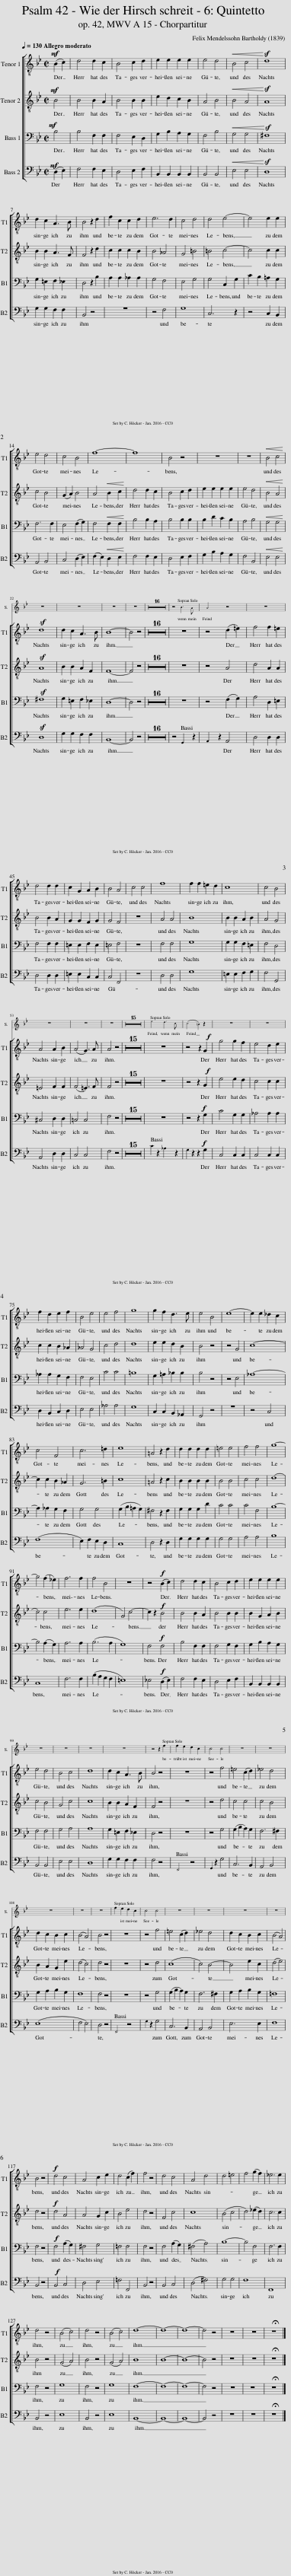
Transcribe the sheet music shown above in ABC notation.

X:1
%%score 1 [ 2 3 4 5 ]
L:1/8
Q:1/4=130
M:2/2
I:linebreak $
K:Bb
V:1 treble
V:2 treble-8
V:3 treble-8
V:4 bass
V:5 bass
V:1
 z4 | z8 | z8 | z8 | z8 | %5
 z8 | z8 |$ z8 | z8 | z8 | %10
 z8 | z8 | z8 | z8 |$ z8 | %15
 z8 | z8 | z8 | z8 | z8 | %20
 z8 | z8 |$ z8 | z8 | z8 | %25
 z8 | z8 | z8 | z8 | z8 | %30
 z8 | z8 | z8 | z8 | z8 | %35
 z8 | z8 | z8 | z8 | z8 | %40
 z8 | z8 | z4 B3 A | A4 z4 | z8 |$ %45
 z8 | z8 | z8 | z8 | z8 | %50
 z8 | z8 | z8 |$ z8 | z8 | %55
 z8 | z8 | z8 | z8 | z8 | %60
 z8 | z8 | z8 | z8 | z8 | %65
 z8 | z8 | z8 | z8 | z8 | %70
 z8 | e4 d3 c | (c4 =B2) z2 | z8 | z8 |$ %75
 z8 | z8 | z8 | z8 | z8 | %80
 z8 | z8 | z8 |$ z8 | z8 | %85
 z8 | z8 | z8 | z8 | z8 | %90
 z8 |$ z8 | z8 | z8 | z8 | %95
 z8 | z8 | z8 | z8 |$ z8 | %100
 z8 | z8 | z8 | z4 z2 f2 | f2 e2 d2 c2 | %105
 c4 c4 | z8 | z8 |$ z8 | z8 | %110
 z8 | f2 e2 d2 c2 | c4 c4 | z8 | z8 | %115
 z8 | z8 |$ z8 | z8 | z8 | %120
 z8 | z8 | z8 | z8 | z8 | %125
 z8 | z8 |$ z8 | z8 | z8 | %130
 z8 | z8 | z8 | z8 | z8 | %135
 z8 | z8 | !fermata!z8 |] %138
V:2
!mf! (B2 c2) | d4 d2 c2 | B4 c2 d2 | e2 e2 e2 e2 | e4 d4 | %5
!<(! B4 c4!<)! | d8 |$ d2 c2 A3 B | B4 z2 d2 | f2 c2 c2 d2 | %10
 e6 d2 | c4 d4 | d4 e4- | e4 e2 e2 |$ e4 d4 | %15
 c4 B4 | f8- | f8 | B4 z4 | z8 | %20
 z8 |!<(! B4 c4!<)! |$ d8 | d2 c2 A3 B | B8- | %25
 B4 z4 | z8 | z8 | z8 | z8 | %30
 z8 | z8 | z8 | z8 | z8 | %35
 z8 | z8 | z8 | z8 | z8 | %40
 z8 | z8 | z8 | z4 (d2 =e2) | f4 f2 =e2 |$ %45
 d4 d2 d2 | c2 G2 A2 B2 | B4 A4 | c4 c4 | f8 | %50
 f2 f2 =e2 d2 | c8 | c4 B4 |$ A4 A2 B2 | (A4 G3) A | %55
 A4 z4 | z8 | z8 | z8 | z8 | %60
 z8 | z8 | z8 | z8 | z8 | %65
 z8 | z8 | z8 | z8 | z8 | %70
 z8 | z8 | z4 z2!f! G2 | g4 g2 f2 | e4 d2 e2 |$ %75
 f2 d2 e2 f2 | B4 e4 | e4 f4 | g8 | g2 f2 d3 e | %80
 e4 B4 | e8- | e2 e2 _d2 c2 |$ c4 F4 | c6 =d2 | %85
 e8 | =A4 z2 d2 | d2 d2 d2 d2 | =e4 e4 | f4 f4 | %90
 g8- |$ g4 (f2 _e2) | f6 f2 | f4 B4 | z8 | %95
 z4!f! (B2 c2) | d4 d2 c2 | B4 c2 d2 | e2 e2 e2 e2 |$ e4 d4 | %100
 B4 c4 | d8 | d2 c2 A3 B | B4 z4 | z8 | %105
 z4 f4 | =e4 (c2 d2) | _e4 d4 |$ d2 c2 B2 c2 | (B4 A4) | %110
 B4 z4 | z8 | z4 f4 | =e4 (c2 d2) | _e4 d4 | %115
 d2 c2 B2 c2 | (B4 A4) |$ B4 z4 |!f! d4 c4 | A4 c2 e2 | %120
 d4 (c2 f2) | f4 z4 | d4 c4 | A4 d4 | d4 =e4 | %125
 f4 (g2 f2) | _e6 e2 |$ d4 z4 | (B4 c4) | d4 z4 | %130
 (B4 c4) | d8- | d8- | d8- | d4 z4 | %135
 z8 | z8 | !fermata!z8 |] %138
V:3
!mf! B4 | B4 B2 A2 | B4 B2 B2 | e2 d2 c2 B2 | A4 B4 | %5
!<(! B4 A4!<)! | A8 |$ B2 B2 A3 F | F4 z2 d2 | c2 c2 c2 B2 | %10
 B4 _A4 | G4 =B4 | =B4 c4- | c4 c2 c2 |$ c4 B4 | %15
 (G2 A2) B4 | A4!<(! B2 c2!<)! | d4 d2 c2 | B4 c2 d2 | e2 e2 e2 e2 | %20
 e4 d4 |!<(! B4 A4!<)! |$ A8 | B2 B2 A2 F2 | F8- | %25
 F4 z4 | z8 | z8 | z8 | z8 | %30
 z8 | z8 | z8 | z8 | z8 | %35
 z8 | z8 | z8 | z8 | z8 | %40
 z8 | z8 | z8 | z4 A4 | d4 A2 A2 |$ %45
 B4 B2 A2 | G2 G2 F2 G2 | G4 F4 | z8 | A4 A4 | %50
 B8 | B2 B2 A2 B2 | A4 G4 |$ =E4 F2 F2 | (F4 =E3) F | %55
 F4 z4 | z8 | z8 | z8 | z8 | %60
 z8 | z8 | z8 | z8 | z8 | %65
 z8 | z8 | z8 | z8 | z8 | %70
 z8 | z8 | z4 z2!f! G2 | e4 e2 d2 | c4 c2 c2 |$ %75
 c2 c2 B2 _A2 | _A4 G4 | c4 d4 | d8 | e2 e2 d2 B2 | %80
 B4 z4 | z4 G4 | c8- |$ c2 c2 B2 _A2 | G6 =B2 | %85
 c8 | =A4 z2 c2 | B2 B2 B2 B2 | B4 B4 | c4 c4 | %90
 (d8 |$ c4) c4 | e6 e2 | (d8 | G4) c4- | %95
 c2 z2!f! B4 | B4 B2 A2 | B4 B2 B2 | B2 G2 A2 B2 |$ c4 B4 | %100
 G4 c4 | c8 | B2 B2 A2 F2 | F4 z4 | z8 | %105
 z4 d4 | c4 c4 | c4 B4 |$ B2 A2 G2 e2 | (d4 c4) | %110
 d4 z4 | z8 | z4 d4 | (c8 | c4) B4- | %115
 B4 e2 c2 | (d4 e4) |$ d4 z4 |!f! d4 A4 | A4 G2 c2 | %120
 B4 e4 | d4 z4 | F4 c4 | c8 | (B4 c4 | %125
 d4) (_e2 d2) | c6 c2 |$ B4 z4 | (G4 A4) | B4 z4 | %130
 (G4 A4) | B8 | B8- | B8- | B4 z4 | %135
 z8 | z8 | !fermata!z8 |] %138
V:4
!mf! B,4 | B,4 F,2 F,2 | F,4 E,2 D,2 | G,2 B,2 A,2 G,2 | F,4 B,4 | %5
!<(! G,4 G,4!<)! | ^F,8 |$ G,2 =E,2 F,2 _E,2 | D,4 z2 B,2 | A,2 A,2 _A,2 A,2 | %10
 G,4 F,4 | E,4 G,4 | G,4 C,2 G,2 | C2 B,2 =A,2 G,2 |$ F,6 F,2 | %15
 E,4 (F,2 G,2) | F,4!<(! F,2 F,2!<)! | B,4 B,2 A,2 | B,4 B,2 B,2 | B,2 D2 C2 B,2 | %20
 A,4 B,4 |!<(! G,4 G,4!<)! |$ ^F,8 | G,2 =E,2 F,2 _E,2 | D,8- | %25
 D,4 z4 | z8 | z8 | z8 | z8 | %30
 z8 | z8 | z8 | z8 | z8 | %35
 z8 | z8 | z8 | z8 | z8 | %40
 z8 | z8 | z8 | z4 (F,2 G,2) | A,4 D,2 =E,2 |$ %45
 F,4 F,2 F,2 | =E,2 E,2 F,2 E,2 | =E,4 F,4 | z8 | F,4 F,4 | %50
 G,8 | G,2 G,2 F,2 =E,2 | F,4 D,4 |$ ^C,4 D,2 D,2 | =C,4 C,4 | %55
 F,4 z4 | z8 | z8 | z8 | z8 | %60
 z8 | z8 | z8 | z8 | z8 | %65
 z8 | z8 | z8 | z8 | z8 | %70
 z8 | z8 | z4 z2!f! G,2 | C4 G,2 G,2 | _A,4 A,2 A,2 |$ %75
 _A,2 A,2 G,2 F,2 | F,4 E,4 | C4 C4 | =B,8 | G,2 =A,2 _B,2 B,2 | %80
 B,4 z4 | z4 E,4 | _A,8- |$ A,2 _A,2 G,2 F,2 | G,4 G,4 | %85
 (G,2 B,2 =A,2 G,2) | ^F,4 z2 F,2 | G,2 G,2 G,2 D2 | C4 C4 | C4 F,4 | %90
 B,8- |$ B,4 (A,2 G,2) | A,6 A,2 | (B,6 A,2 | G,8) | %95
 F,4!f! F,4 | B,4 F,2 F,2 | F,4 G,2 F,2 | G,2 B,2 A,2 G,2 |$ F,4 F,4 | %100
 G,4 A,4 | A,8 | G,2 =E,2 F,2 _E,2 | D,4 z4 | z8 | %105
 z4 G,4 | (G,2 B,2 A,2) G,2 | F,6 ^F,2 |$ G,2 A,2 B,2 G,2 | F,8 | %110
 F,4 z4 | z8 | z4 G,4 | (G,2 B,2 A,2) G,2 | F,6 ^F,2 | %115
 G,2 A,2 B,2 G,2 | =F,8 |$ F,4 z4 |!f! F,4 (A,2 G,2) | ^F,4 G,4 | %120
 =F,4 F,4 | F,4 z4 | F,4 (A,2 G,2) | (^F,4 A,4) | B,8- | %125
 B,4 F,4 | F,6 F,2 |$ F,4 z4 | G,8 | F,4 z4 | %130
 G,8 | F,8- | F,8- | F,8- | F,4 z4 | %135
 z8 | z8 | !fermata!z8 |] %138
V:5
!mf! (D,2 E,2) | F,4 F,2 E,2 | D,4 E,2 F,2 | B,,2 B,,2 B,,2 B,,2 | B,,4 B,,4 | %5
!<(! E,4 E,4!<)! | D,8 |$ G,2 G,2 F,2 F,2 | B,,4 z4 | z8 | %10
 z4 F,4 | G,8 | C,6 z2 | z4 C,2 B,,2 |$ A,,4 B,,4 | %15
 C,4 (D,2 E,2) | (F,2 E,2)!<(! D,2 E,2!<)! | F,4 F,2 E,2 | D,4 E,2 F,2 | G,2 B,2 A,2 G,2 | %20
 F,4 B,,4 |!<(! E,4 E,4!<)! |$ D,8 | G,2 G,2 F,2 F,2 | B,,8- | %25
 B,,4 z4 | z8 | z8 | z8 | z8 | %30
 z8 | z8 | z8 | z8 | z8 | %35
 z8 | z8 | z8 | z8 | z8 | %40
 z8 | z8 | z4 G,,2 z2 | A,,2 z2 A,,4 | D,4 D,2 D,2 |$ %45
 D,4 D,2 D,2 | =E,2 E,2 C,2 C,2 | C,4 F,,4 | z8 | D,4 D,4 | %50
 G,8 | =E,2 E,2 F,2 G,2 | F,4 G,,4 |$ A,,4 D,2 D,2 | C,4 C,4 | %55
 F,4 z4 | z8 | z8 | z8 | z8 | %60
 z8 | z8 | z8 | z8 | z8 | %65
 z8 | z8 | z8 | z8 | z8 | %70
 z8 | C2 z2 _A,2 z2 | G,2 z2 z2!f! G,2 | C,4 C,2 C,2 | C,4 C,2 C,2 |$ %75
 D,2 B,,2 C,2 D,2 | E,4 E,4 | _A,4 A,4 | G,8 | C,2 C,2 B,,2 _A,,2 | %80
 G,,4 z4 | z8 | z4 C,4 |$ (F,8 | E,2) F,2 E,2 D,2 | %85
 C,8 | D,4 z2 D,2 | G,2 G,2 G,2 G,2 | G,4 G,4 | A,4 A,4 | %90
 B,8 |$ C,8 | F,6 F,2 | (B,2 A,2 G,2 F,2 | =E,8) | %95
 _E,4!f! (D,2 E,2) | F,4 F,2 E,2 | D,4 E,2 F,2 | B,,2 B,,2 B,,2 B,,2 |$ B,,4 B,,4 | %100
 E,4 E,4 | D,8 | G,2 G,2 F,2 F,2 | F,4 z4 | F,,4 z4 | %105
 G,,2 z2 G,4 | C,6 B,,2 | A,,4 B,,4 |$ (E,8 | F,4 E,4) | %110
 D,4 z4 | F,,4 z4 | G,2 z2 G,4 | C,6 B,,2 | A,,4 B,,4 | %115
 E,6 E,2 | F,8 |$ B,,4 z4 |!f! B,,4 C,4 | D,4 E,4 | %120
 =F,4 F,,4 | B,,4 z4 | B,,4 C,4 | (D,4 ^F,4) | G,4 G,4 | %125
 F,8 | F,,8 |$ B,,4 z4 | E,8 | B,,4 z4 | %130
 E,8 | B,,8- | B,,8- | B,,8- | B,,4 z4 | %135
 z8 | z8 | !fermata!z8 |] %138
